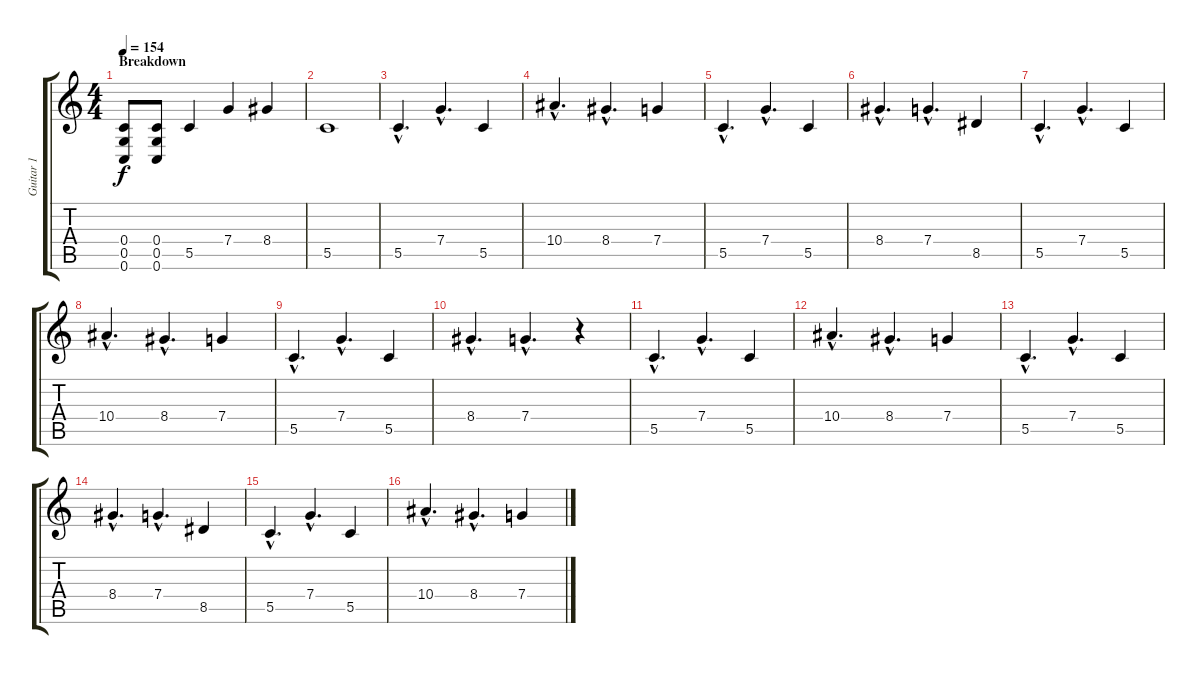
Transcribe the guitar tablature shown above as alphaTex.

\track ("Guitar 1" "Guitar 1") {instrument overdrivenguitar}
\staff {score tabs}
\tuning (D4 A3 F3 C3 G2 C2) {hide}
\ts (4 4)
\section ("" "Breakdown")
\tempo 154
\clef g2
\ks c
(0.4 0.5 0.6).8{dy f} (0.4 0.5 0.6).8 5.5.4 7.4.4 8.4.4 |
5.5.1 |
5.5{hac}.4{d} 7.4{hac}.4{d} 5.5.4 |
10.4{hac}.4{d} 8.4{hac}.4{d} 7.4.4 |
5.5{hac}.4{d} 7.4{hac}.4{d} 5.5.4 |
8.4{hac}.4{d} 7.4{hac}.4{d} 8.5.4 |
5.5{hac}.4{d} 7.4{hac}.4{d} 5.5.4 |
10.4{hac}.4{d} 8.4{hac}.4{d} 7.4.4 |
5.5{hac}.4{d} 7.4{hac}.4{d} 5.5.4 |
8.4{hac}.4{d} 7.4{hac}.4{d} r.4 |
5.5{hac}.4{d} 7.4{hac}.4{d} 5.5.4 |
10.4{hac}.4{d} 8.4{hac}.4{d} 7.4.4 |
5.5{hac}.4{d} 7.4{hac}.4{d} 5.5.4 |
8.4{hac}.4{d} 7.4{hac}.4{d} 8.5.4 |
5.5{hac}.4{d} 7.4{hac}.4{d} 5.5.4 |
10.4{hac}.4{d} 8.4{hac}.4{d} 7.4.4
